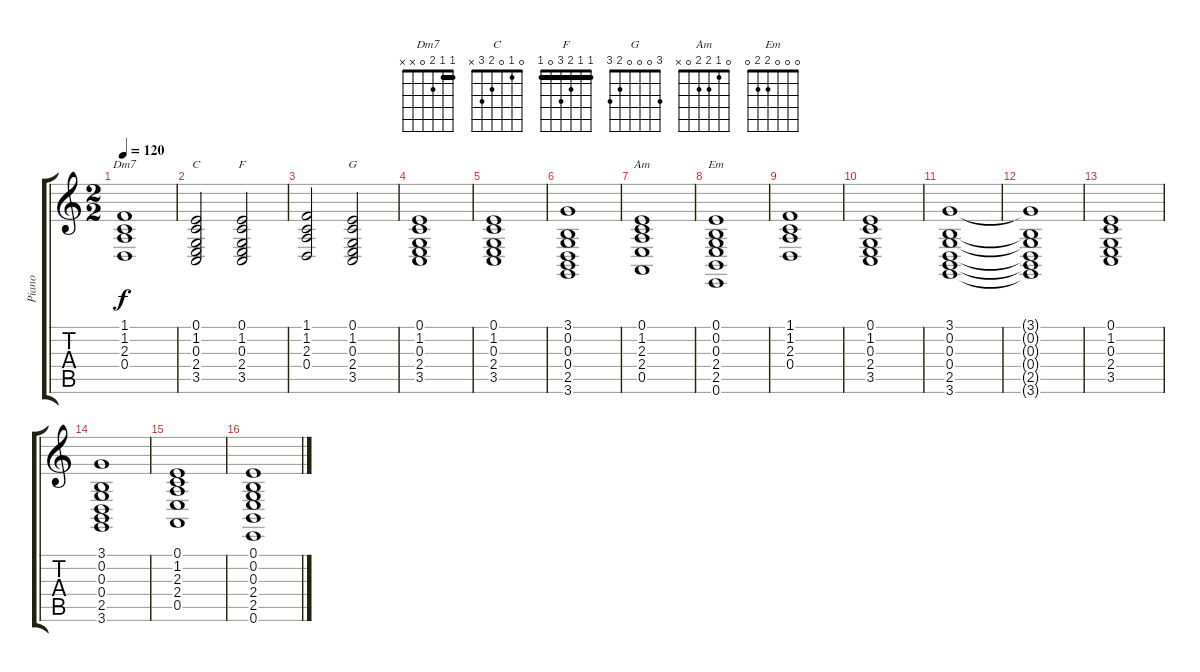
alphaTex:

\track ("Piano" "Piano") {instrument acousticgrandpiano}
\staff {score tabs}
\tuning (E4 B3 G3 D3 A2 E2) {hide}
\chord ("Dm7" 1 1 2 0 x x) {barre 1}
\chord ("C" 0 1 0 2 3 x)
\chord ("F" 1 1 2 3 0 1) {barre 1}
\chord ("G" 3 0 0 0 2 3)
\chord ("Am" 0 1 2 2 0 x)
\chord ("Em" 0 0 0 2 2 0)
\ts (2 2)
\tempo 120
\clef g2
\ks c
(1.1 1.2 2.3 0.4).1{ch "Dm7" dy f instrument acousticgrandpiano} |
(0.1 1.2 0.3 2.4 3.5).2{ch "C"} (0.1 1.2 0.3 2.4 3.5).2{ch "F"} |
(1.1 1.2 2.3 0.4).2 (0.1 1.2 0.3 2.4 3.5).2{ch "G"} |
(0.1 1.2 0.3 2.4 3.5).1 |
(0.1 1.2 0.3 2.4 3.5).1 |
(3.1 0.2 0.3 0.4 2.5 3.6).1 |
(0.1 1.2 2.3 2.4 0.5).1{ch "Am"} |
(0.1 0.2 0.3 2.4 2.5 0.6).1{ch "Em"} |
(1.1 1.2 2.3 0.4).1 |
(0.1 1.2 0.3 2.4 3.5).1 |
(3.1 0.2 0.3 0.4 2.5 3.6).1 |
(3.1{t} 0.2{t} 0.3{t} 0.4{t} 2.5{t} 3.6{t}).1 |
(0.1 1.2 0.3 2.4 3.5).1 |
(3.1 0.2 0.3 0.4 2.5 3.6).1 |
(0.1 1.2 2.3 2.4 0.5).1 |
(0.1 0.2 0.3 2.4 2.5 0.6).1
